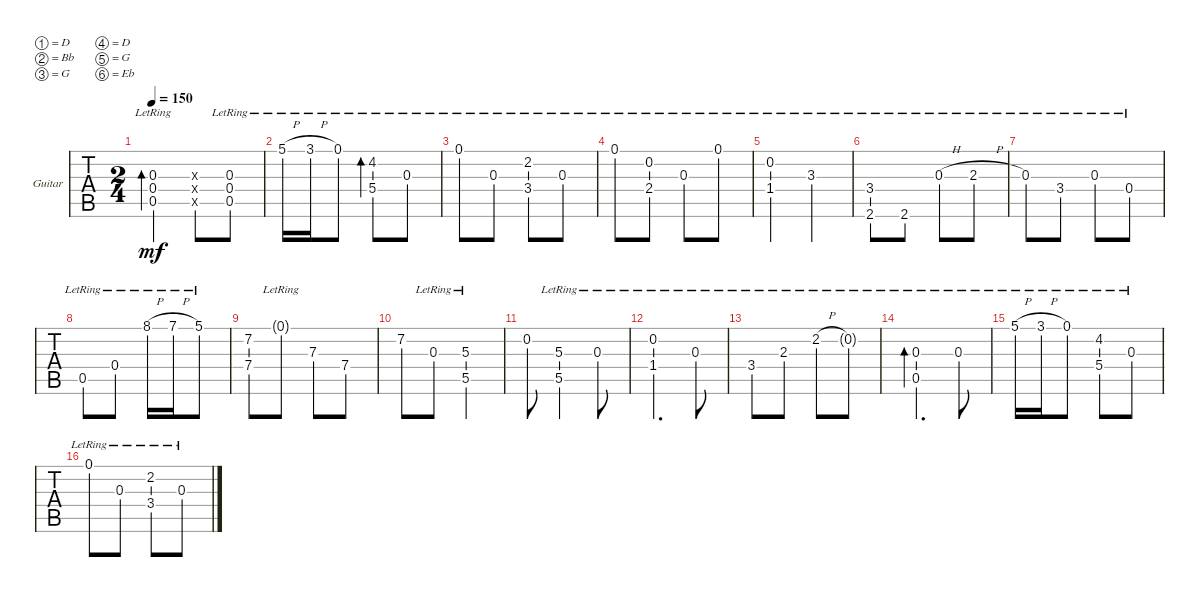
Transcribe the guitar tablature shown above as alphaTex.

\defaultSystemsLayout 4
\bracketExtendMode groupsimilarinstruments
\firstSystemTrackNameOrientation horizontal
\otherSystemsTrackNameOrientation horizontal
\track ("Guitar" "Guitar") {instrument electricguitarclean}
\staff {tabs}
\tuning (D4 Bb3 G3 D3 G2 Eb2)
\ts (2 4)
\tempo 150
\clef g2
\ks c
(0.4{lr} 0.3{lr} 0.5{lr}).4{bd 30 dy mf instrument electricguitarclean} (0.4{x} 0.3{x} 0.5{x}).8 (0.3{lr} 0.4{lr} 0.5{lr}).8 |
5.1{h lr}.16 3.1{h lr}.16 0.1{lr}.8 (4.2{lr} 5.4{lr}).8{bd 30} 0.3{lr}.8 |
0.1{lr}.8 0.3{lr}.8 (2.2{lr} 3.4{lr}).8 0.3{lr}.8 |
0.1{lr}.8 (0.2{lr} 2.4{lr}).8 0.3{lr}.8 0.1{lr}.8 |
(0.2{lr} 1.4{lr}).4 3.3{lr}.4 |
(3.4{lr} 2.6{lr}).8 2.6{lr}.8 0.3{h lr}.8 2.3{h lr}.8 |
0.3{lr}.8 3.4{lr}.8 0.3{lr}.8 0.4{lr}.8 |
0.5{lr}.8 0.4{lr}.8 8.1{h lr}.16 7.1{h lr}.16 5.1{lr}.8 |
(7.2 7.4).8 0.1{g lr}.8 7.3.8 7.4.8 |
7.2.8 0.3{lr}.8 (5.5{lr} 5.3).4 |
0.2.8 (5.5{lr} 5.3).4 0.3{lr}.8 |
(1.4{lr} 0.2{lr}).4{d} 0.3{lr}.8 |
3.4{lr}.8 2.3{lr}.8 2.2{h lr}.8 0.2{g lr}.8 |
(0.5{lr} 0.3{lr}).4{d bd 30} 0.3{lr}.8 |
5.1{h lr}.16 3.1{h lr}.16 0.1{lr}.8 (4.2{lr} 5.4).8 0.3{lr}.8 |
0.1{lr}.8 0.3{lr}.8 (2.2{lr} 3.4{lr}).8 0.3{lr}.8
